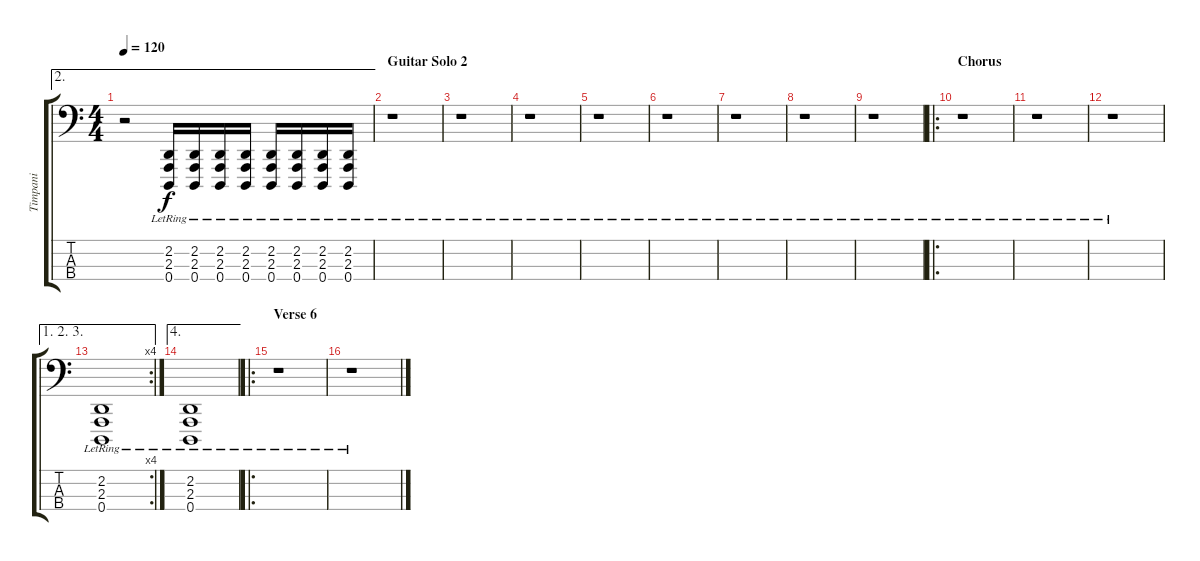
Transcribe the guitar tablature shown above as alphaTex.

\track ("Timpani" "Timpani") {instrument timpani}
\staff {score tabs}
\tuning (F2 C2 G1 D1) {hide}
\ae 2
\ts (4 4)
\tempo 120
\clef f4
\ks c
r.2{dy f} (2.2{lr} 2.3 0.4).16 (2.2{lr} 2.3 0.4).16 (2.2{lr} 2.3 0.4).16 (2.2{lr} 2.3 0.4).16 (2.2{lr} 2.3 0.4).16 (2.2{lr} 2.3 0.4).16 (2.2{lr} 2.3 0.4).16 (2.2{lr} 2.3 0.4).16 |
\section ("" "Guitar Solo 2")
r.1 |
r.1 |
r.1 |
r.1 |
r.1 |
r.1 |
r.1 |
r.1 |
\ro
\section ("" "Chorus")
r.1 |
r.1 |
r.1 |
\ae (1 2 3)
\rc 4
(2.2{lr} 2.3 0.4).1 |
\ae 4
(2.2{lr} 2.3 0.4).1 |
\ro
\section ("" "Verse 6")
r.1 |
r.1
